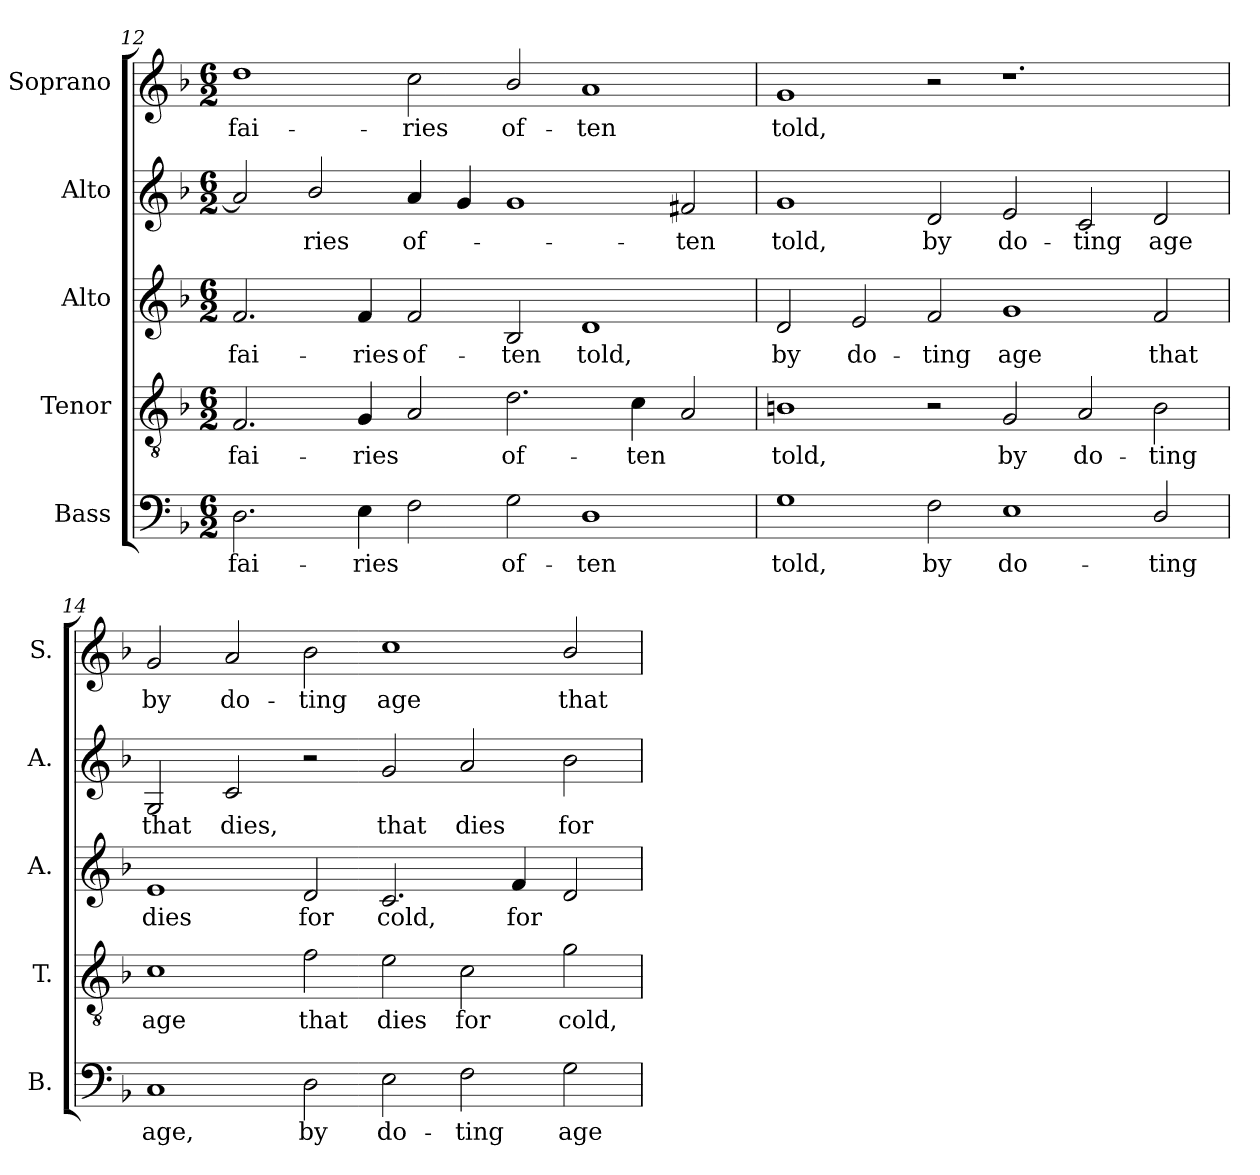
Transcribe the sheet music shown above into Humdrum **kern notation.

**kern	**text	**kern	**text	**kern	**text	**kern	**text	**kern	**text
*part5	*part5	*part4	*part4	*part3	*part3	*part2	*part2	*part1	*part1
*staff5	*staff5	*staff4	*staff4	*staff3	*staff3	*staff2	*staff2	*staff1	*staff1
*I"Bass	*	*I"Tenor	*	*I"Alto	*	*I"Alto	*	*I"Soprano	*
*I'B.	*	*I'T.	*	*I'A.	*	*I'A.	*	*I'S.	*
*clefF4	*	*clefGv2	*	*clefG2	*	*clefG2	*	*clefG2	*
*	*	*ITrd7c12	*	*	*	*	*	*	*
*k[b-]	*	*k[b-]	*	*k[b-]	*	*k[b-]	*	*k[b-]	*
*F:	*	*F:	*	*F:	*	*F:	*	*F:	*
*M6/2	*	*M6/2	*	*M6/2	*	*M6/2	*	*M6/2	*
=12	=12	=12	=12	=12	=12	=12	=12	=12	=12
!	!LO:LY:b:color=#000000	!	!	!	!	!	!	!	!
!	!	!	!LO:LY:b:color=#000000	!	!	!	!	!	!
!	!	!	!	!	!LO:LY:b:color=#000000	!	!	!	!
!	!	!	!	!	!	!	!	!	!LO:LY:b:color=#000000
2.Di\	fai-	2.FFi/	fai-	2.fi/	fai-	2ai/]	.	1ddi	fai-
!	!	!	!	!	!	!	!LO:LY:b:color=#000000	!	!
.	.	.	.	.	.	2b-i/	-ries	.	.
!	!LO:LY:b:color=#000000	!	!	!	!	!	!	!	!
!	!	!	!LO:LY:b:color=#000000	!	!	!	!	!	!
!	!	!	!	!	!LO:LY:b:color=#000000	!	!	!	!
4Ei\	-ries	4GGi/	-ries	4fi/	-ries	.	.	.	.
!	!	!	!	!	!LO:LY:b:color=#000000	!	!	!	!
!	!	!	!	!	!	!	!LO:LY:b:color=#000000	!	!
!	!	!	!	!	!	!	!	!	!LO:LY:b:color=#000000
2Fi\	.	2AAi/	.	2fi/	of-	4ai/	of-	2cci\	-ries
.	.	.	.	.	.	4gi/	.	.	.
!	!LO:LY:b:color=#000000	!	!	!	!	!	!	!	!
!	!	!	!LO:LY:b:color=#000000	!	!	!	!	!	!
!	!	!	!	!	!LO:LY:b:color=#000000	!	!	!	!
!	!	!	!	!	!	!	!	!	!LO:LY:b:color=#000000
2Gi\	of-	2.Di\	of-	2B-i/	-ten	1gi	.	2b-i/	of-
!	!LO:LY:b:color=#000000	!	!	!	!	!	!	!	!
!	!	!	!	!	!LO:LY:b:color=#000000	!	!	!	!
!	!	!	!	!	!	!	!	!	!LO:LY:b:color=#000000
1Di	-ten	.	.	1di	told,	.	.	1ai	-ten
!	!	!	!LO:LY:b:color=#000000	!	!	!	!	!	!
.	.	4Ci\	-ten	.	.	.	.	.	.
!	!	!	!	!	!	!	!LO:LY:b:color=#000000	!	!
.	.	2AAi/	.	.	.	2f#Xi/	-ten	.	.
=13	=13	=13	=13	=13	=13	=13	=13	=13	=13
!	!LO:LY:b:color=#000000	!	!	!	!	!	!	!	!
!	!	!	!LO:LY:b:color=#000000	!	!	!	!	!	!
!	!	!	!	!	!LO:LY:b:color=#000000	!	!	!	!
!	!	!	!	!	!	!	!LO:LY:b:color=#000000	!	!
!	!	!	!	!	!	!	!	!	!LO:LY:b:color=#000000
1Gi	told,	1BBni	told,	2di/	by	1gi	told,	1gi	told,
!	!	!	!	!	!LO:LY:b:color=#000000	!	!	!	!
.	.	.	.	2ei/	do-	.	.	.	.
!	!LO:LY:b:color=#000000	!	!	!	!	!	!	!	!
!	!	!	!	!	!LO:LY:b:color=#000000	!	!	!	!
!	!	!	!	!	!	!	!LO:LY:b:color=#000000	!	!
2Fi\	by	2r	.	2fi/	-ting	2di/	by	2r	.
!	!LO:LY:b:color=#000000	!	!	!	!	!	!	!	!
!	!	!	!LO:LY:b:color=#000000	!	!	!	!	!	!
!	!	!	!	!	!LO:LY:b:color=#000000	!	!	!	!
!	!	!	!	!	!	!	!LO:LY:b:color=#000000	!	!
1Ei	do-	2GGi/	by	1gi	age	2ei/	do-	1.r	.
!	!	!	!LO:LY:b:color=#000000	!	!	!	!	!	!
!	!	!	!	!	!	!	!LO:LY:b:color=#000000	!	!
.	.	2AAi/	do-	.	.	2ci/	-ting	.	.
!	!LO:LY:b:color=#000000	!	!	!	!	!	!	!	!
!	!	!	!LO:LY:b:color=#000000	!	!	!	!	!	!
!	!	!	!	!	!LO:LY:b:color=#000000	!	!	!	!
!	!	!	!	!	!	!	!LO:LY:b:color=#000000	!	!
2Di/	-ting	2BBi\	-ting	2fi/	that	2di/	age	.	.
!!LO:LB:g=z
=14	=14	=14	=14	=14	=14	=14	=14	=14	=14
!	!LO:LY:b:color=#000000	!	!	!	!	!	!	!	!
!	!	!	!LO:LY:b:color=#000000	!	!	!	!	!	!
!	!	!	!	!	!LO:LY:b:color=#000000	!	!	!	!
!	!	!	!	!	!	!	!LO:LY:b:color=#000000	!	!
!	!	!	!	!	!	!	!	!	!LO:LY:b:color=#000000
1Ci	age,	1Ci	age	1ei	dies	2Gi/	that	2gi/	by
!	!	!	!	!	!	!	!LO:LY:b:color=#000000	!	!
!	!	!	!	!	!	!	!	!	!LO:LY:b:color=#000000
.	.	.	.	.	.	2ci/	dies,	2ai/	do-
!	!LO:LY:b:color=#000000	!	!	!	!	!	!	!	!
!	!	!	!LO:LY:b:color=#000000	!	!	!	!	!	!
!	!	!	!	!	!LO:LY:b:color=#000000	!	!	!	!
!	!	!	!	!	!	!	!	!	!LO:LY:b:color=#000000
2Di\	by	2Fi\	that	2di/	for	2r	.	2b-i\	-ting
!	!LO:LY:b:color=#000000	!	!	!	!	!	!	!	!
!	!	!	!LO:LY:b:color=#000000	!	!	!	!	!	!
!	!	!	!	!	!LO:LY:b:color=#000000	!	!	!	!
!	!	!	!	!	!	!	!LO:LY:b:color=#000000	!	!
!	!	!	!	!	!	!	!	!	!LO:LY:b:color=#000000
2Ei\	do-	2Ei\	dies	2.ci/	cold,	2gi/	that	1cci	age
!	!LO:LY:b:color=#000000	!	!	!	!	!	!	!	!
!	!	!	!LO:LY:b:color=#000000	!	!	!	!	!	!
!	!	!	!	!	!	!	!LO:LY:b:color=#000000	!	!
2Fi\	-ting	2Ci\	for	.	.	2ai/	dies	.	.
!	!	!	!	!	!LO:LY:b:color=#000000	!	!	!	!
.	.	.	.	4fi/	for	.	.	.	.
!	!LO:LY:b:color=#000000	!	!	!	!	!	!	!	!
!	!	!	!LO:LY:b:color=#000000	!	!	!	!	!	!
!	!	!	!	!	!	!	!LO:LY:b:color=#000000	!	!
!	!	!	!	!	!	!	!	!	!LO:LY:b:color=#000000
2Gi\	age	2Gi\	cold,	2di/	.	2b-i\	for	2b-i/	that
=	=	=	=	=	=	=	=	=	=
*-	*-	*-	*-	*-	*-	*-	*-	*-	*-
